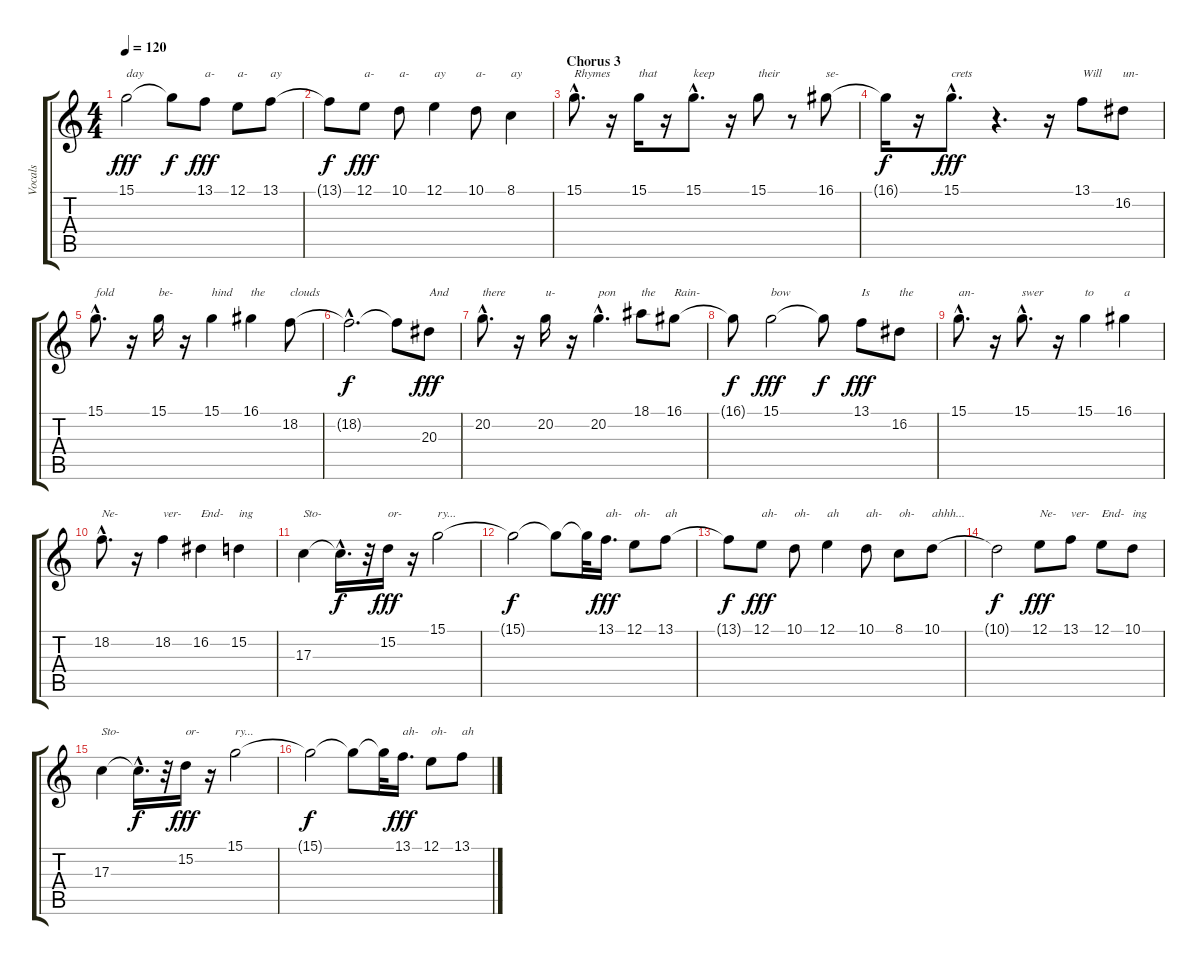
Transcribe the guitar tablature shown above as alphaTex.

\track ("Vocals" "Vocals") {instrument pad1newage}
\staff {score tabs}
\tuning (E4 B3 G3 D3 A2 E2) {hide}
\ts (4 4)
\tempo 120
\clef g2
\ks c
15.1.2{txt "day" dy fff} 15.1{t}.8{dy f} 13.1.8{txt "a-" dy fff} 12.1.8{txt "a-"} 13.1.8{txt "ay"} |
13.1{t}.8{dy f} 12.1.8{txt "a-" dy fff} 10.1.8{txt "a-"} 12.1.4{txt "ay"} 10.1.8{txt "a-"} 8.1.4{txt "ay"} |
\section ("" "Chorus 3")
15.1{hac}.8{d txt "Rhymes"} r.16 15.1.16{txt "that"} r.16 15.1{hac}.8{d txt "keep"} r.16 15.1.8{txt "their"} r.8 16.1.8{txt "se-"} |
16.1{t}.16{dy f} r.16 15.1{hac}.8{d txt "crets" dy fff} r.4{d} r.16 13.1.8{txt "Will"} 16.2.8{txt "un-"} |
15.1{hac}.8{d txt "fold"} r.16 15.1.16{txt "be-"} r.16 15.1.4{txt "hind"} 16.1.4{txt "the"} 18.2.8{txt "clouds"} |
18.2{hac t}.2{d dy f} 18.2{t}.8 20.3.8{txt "And" dy fff} |
20.2{hac}.8{d txt "there"} r.16 20.2.16{txt "u-"} r.16 20.2{hac}.4{d txt "pon"} 18.1.8{txt "the"} 16.1.8{txt "Rain-"} |
16.1{t}.8{dy f} 15.1.2{txt "bow" dy fff} 15.1{t}.8{dy f} 13.1.8{txt "Is" dy fff} 16.2.8{txt "the"} |
15.1{hac}.8{d txt "an-"} r.16 15.1{hac}.8{d txt "swer"} r.16 15.1.4{txt "to"} 16.1.4{txt "a"} |
18.2{hac}.8{d txt "Ne-"} r.16 18.2.4{txt "ver-"} 16.2.4{txt "End-"} 15.2.4{txt "ing"} |
17.3.4{txt "Sto-"} 17.3{hac t}.16{d dy f} r.32 15.2.16{txt "or-" dy fff} r.16 15.1.2{txt "ry..."} |
15.1{t}.2{dy f} 15.1{t}.8 15.1{t}.32 13.1.16{d txt "ah-" dy fff} 12.1.8{txt "oh-"} 13.1.8{txt "ah"} |
13.1{t}.8{dy f} 12.1.8{txt "ah-" dy fff} 10.1.8{txt "oh-"} 12.1.4{txt "ah"} 10.1.8{txt "ah-"} 8.1.8{txt "oh-"} 10.1.8{txt "ahhh..."} |
10.1{t}.2{dy f} 12.1.8{txt "Ne-" dy fff} 13.1.8{txt "ver-"} 12.1.8{txt "End-"} 10.1.8{txt "ing"} |
17.3.4{txt "Sto-"} 17.3{hac t}.16{d dy f} r.32 15.2.16{txt "or-" dy fff} r.16 15.1.2{txt "ry..."} |
15.1{t}.2{dy f} 15.1{t}.8 15.1{t}.32 13.1.16{d txt "ah-" dy fff} 12.1.8{txt "oh-"} 13.1.8{txt "ah"}
